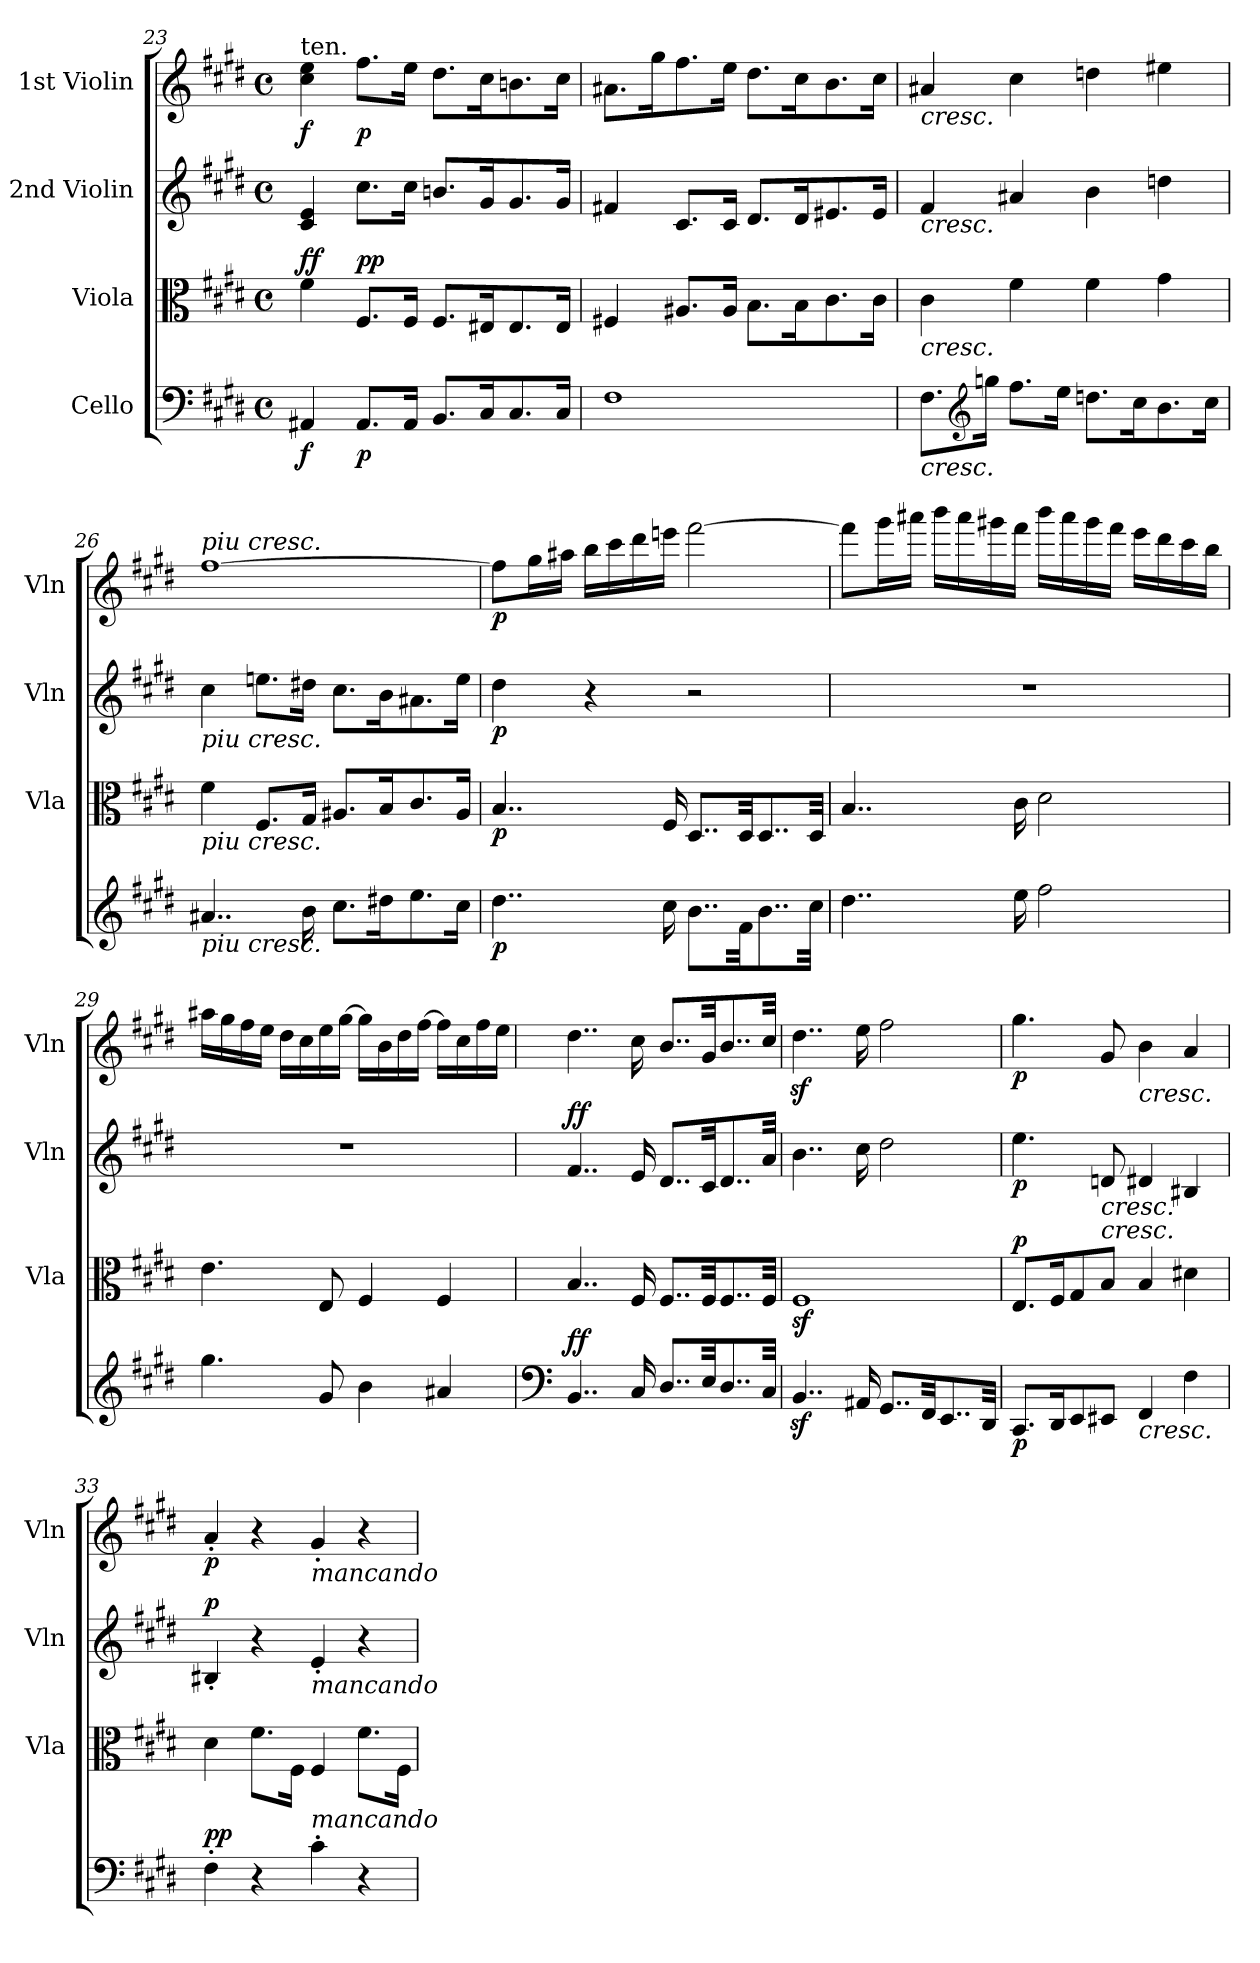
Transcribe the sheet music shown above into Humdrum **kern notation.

**kern	**dynam	**kern	**dynam	**kern	**dynam	**kern	**dynam
*part4	*part4	*part3	*part3	*part2	*part2	*part1	*part1
*staff4	*staff4	*staff3	*staff3	*staff2	*staff2	*staff1	*staff1
*I"Cello	*	*I"Viola	*	*I"2nd Violin	*	*I"1st Violin	*
*	*	*I'Vla	*	*I'Vln	*	*I'Vln	*
*clefF4	*	*clefC3	*	*clefG2	*	*clefG2	*
*k[f#c#g#d#]	*	*k[f#c#g#d#]	*	*k[f#c#g#d#]	*	*k[f#c#g#d#]	*
*M4/4	*	*M4/4	*	*M4/4	*	*M4/4	*
*met(c)	*	*met(c)	*	*met(c)	*	*met(c)	*
=23	=23	=23	=23	=23	=23	=23	=23
!	!	!	!	!	!	!LO:TX:a:t=ten.	!
!	!LO:DY:b	!	!LO:DY:b	!	!	!	!
!	!	!	!LO:DY:n=1:a	!	!	!	!LO:DY:b
4AA#X/	f	4f#\	f f	4c#/ 4e/	.	4cc#\ 4ee\	f
!	!LO:DY:b	!	!LO:DY:n=2:b	!	!	!	!
!	!	!	!LO:DY:n=3:a	!	!	!	!LO:DY:b
8.AA#/L	p	8.F#/L	p p	8.cc#\L	.	8.ff#\L	p
16AA#/Jk	.	16F#/Jk	.	16cc#\Jk	.	16ee\Jk	.
8.BB/L	.	8.F#/L	.	8.bn/L	.	8.dd#\L	.
16C#/K	.	16E#X/K	.	16g#/K	.	16cc#\K	.
8.C#/	.	8.E#/	.	8.g#/	.	8.bn\	.
16C#/Jk	.	16E#/Jk	.	16g#/Jk	.	16cc#\Jk	.
=24	=24	=24	=24	=24	=24	=24	=24
1F#	.	4F#X/	.	4f#X/	.	8.a#X\L	.
.	.	.	.	.	.	16gg#\K	.
.	.	8.A#X/L	.	8.c#/L	.	8.ff#\	.
.	.	16A#/Jk	.	16c#/Jk	.	16ee\Jk	.
.	.	8.B\L	.	8.d#/L	.	8.dd#\L	.
.	.	16B\K	.	16d#/K	.	16cc#\K	.
.	.	8.c#\	.	8.e#X/	.	8.b\	.
.	.	16c#\Jk	.	16e#/Jk	.	16cc#\Jk	.
=25	=25	=25	=25	=25	=25	=25	=25
!	!	!	!	!	!	!LO:TX:b:i:t=cresc.	!
!	!	!	!	!LO:TX:b:i:t=cresc.	!	!	!
!	!	!LO:TX:b:i:t=cresc.	!	!	!	!	!
!LO:TX:b:i:t=cresc.	!	!	!	!	!	!	!
8.F#\L	.	4c#\	.	4f#/	.	4a#X/	.
*clefG2	*	*	*	*	*	*	*
16ggn\Jk	.	.	.	.	.	.	.
8.ff#\L	.	4f#\	.	4a#X/	.	4cc#\	.
16ee\Jk	.	.	.	.	.	.	.
8.ddn\L	.	4f#\	.	4b\	.	4ddn\	.
16cc#\K	.	.	.	.	.	.	.
8.b\	.	4g#\	.	4ddn\	.	4ee#X\	.
16cc#\Jk	.	.	.	.	.	.	.
=26	=26	=26	=26	=26	=26	=26	=26
!	!	!	!	!	!	!LO:TX:a:i:t=piu cresc.	!
!	!	!	!	!LO:TX:b:i:t=piu cresc.	!	!	!
!	!	!LO:TX:b:i:t=piu cresc.	!	!	!	!	!
!LO:TX:b:i:t=piu cresc.	!	!	!	!	!	!	!
4..a#X/	.	4f#\	.	4cc#\	.	[1ff#	.
.	.	8.F#/L	.	8.een\L	.	.	.
16b\	.	16G#/Jk	.	16dd#X\Jk	.	.	.
8.cc#\L	.	8.A#X/L	.	8.cc#\L	.	.	.
16dd#X\K	.	16B/K	.	16b\K	.	.	.
8.ee\	.	8.c#/	.	8.a#X\	.	.	.
16cc#\Jk	.	16A#/Jk	.	16ee\Jk	.	.	.
=27	=27	=27	=27	=27	=27	=27	=27
!	!LO:DY:b	!	!LO:DY:b	!	!LO:DY:b	!	!LO:DY:b
4..dd#\	p	4..B/	p	4dd#\	p	8ff#\L]	p
.	.	.	.	.	.	16gg#\L	.
.	.	.	.	.	.	16aa#X\JJ	.
.	.	.	.	4r	.	16bb\LL	.
.	.	.	.	.	.	16ccc#\	.
.	.	.	.	.	.	16ddd#\	.
16cc#\	.	16F#/	.	.	.	16eeen\JJ	.
8..b\L	.	8..D#/L	.	2r	.	[2fff#\	.
32f#\KK	.	32D#/KK	.	.	.	.	.
8..b\	.	8..D#/	.	.	.	.	.
32cc#\Jkk	.	32D#/Jkk	.	.	.	.	.
=28	=28	=28	=28	=28	=28	=28	=28
4..dd#\	.	4..B/	.	1r	.	8fff#\L]	.
.	.	.	.	.	.	16ggg#\L	.
.	.	.	.	.	.	16aaa#X\JJ	.
.	.	.	.	.	.	16bbb\LL	.
.	.	.	.	.	.	16aaa#\	.
.	.	.	.	.	.	16ggg#X\	.
16ee\	.	16c#\	.	.	.	16fff#\JJ	.
2ff#\	.	2d#\	.	.	.	16bbb\LL	.
.	.	.	.	.	.	16aaa#\	.
.	.	.	.	.	.	16ggg#\	.
.	.	.	.	.	.	16fff#\JJ	.
.	.	.	.	.	.	16eee\LL	.
.	.	.	.	.	.	16ddd#\	.
.	.	.	.	.	.	16ccc#\	.
.	.	.	.	.	.	16bb\JJ	.
=29	=29	=29	=29	=29	=29	=29	=29
4.gg#\	.	4.e\	.	1r	.	16aa#X\LL	.
.	.	.	.	.	.	16gg#\	.
.	.	.	.	.	.	16ff#\	.
.	.	.	.	.	.	16ee\JJ	.
.	.	.	.	.	.	16dd#\LL	.
.	.	.	.	.	.	16cc#\	.
8g#/	.	8E/	.	.	.	16ee\	.
.	.	.	.	.	.	[16gg#\JJ	.
4b\	.	4F#/	.	.	.	16gg#\LL]	.
.	.	.	.	.	.	16b\	.
.	.	.	.	.	.	16dd#\	.
.	.	.	.	.	.	[16ff#\JJ	.
4a#X/	.	4F#/	.	.	.	16ff#\LL]	.
.	.	.	.	.	.	16cc#\	.
.	.	.	.	.	.	16ff#\	.
.	.	.	.	.	.	16ee\JJ	.
=30	=30	=30	=30	=30	=30	=30	=30
*clefF4	*	*	*	*	*	*	*
!	!LO:DY:b	!	!	!	!	!	!
!	!LO:DY:n=1:a	!	!	!	!LO:DY:b	!	!
!	!	!	!	!	!LO:DY:n=1:a	!	!
4..BB/	f f	4..B/	.	4..f#/	f f	4..dd#\	.
16C#/	.	16F#/	.	16e/	.	16cc#\	.
8..D#/L	.	8..F#/L	.	8..d#/L	.	8..b/L	.
32E/KK	.	32F#/KK	.	32c#/KK	.	32g#/KK	.
8..D#/	.	8..F#/	.	8..d#/	.	8..b/	.
32C#/Jkk	.	32F#/Jkk	.	32a/Jkk	.	32cc#/Jkk	.
=31	=31	=31	=31	=31	=31	=31	=31
4..BBz>/	.	1F#z>	.	4..b\	.	4..dd#z<\	.
16AA#X/	.	.	.	16cc#\	.	16ee\	.
8..GG#/L	.	.	.	2dd#\	.	2ff#\	.
32FF#/KK	.	.	.	.	.	.	.
8..EE/	.	.	.	.	.	.	.
32DD#/Jkk	.	.	.	.	.	.	.
=32	=32	=32	=32	=32	=32	=32	=32
!	!LO:DY:b	!	!LO:DY:a	!	!LO:DY:b	!	!LO:DY:b
8.CC#/L	p	8.E/L	p	4.ee\	p	4.gg#\	p
16DD#/K	.	16F#/K	.	.	.	.	.
8EE/	.	8G#/	.	.	.	.	.
!	!	!	!	!LO:TX:b:i:t=cresc.	!	!	!
!	!	!LO:TX:a:i:t=cresc.	!	!	!	!	!
8EE#X/J	.	8B/J	.	8dn/	.	8g#/	.
!	!	!	!	!	!	!LO:TX:b:i:t=cresc.	!
!LO:TX:b:i:t=cresc.	!	!	!	!	!	!	!
4FF#/	.	4B/	.	4d#X/	.	4b\	.
4F#\	.	4d#X\	.	4B#X/	.	4a/	.
=33	=33	=33	=33	=33	=33	=33	=33
!	!LO:DY:a	!	!	!	!	!	!
!	!LO:DY:n=1:a	!	!	!	!LO:DY:a	!	!LO:DY:b
4F#'\	p p	4d#\	.	4B#X'/	p	4a'/	p
4r	.	8.f#\L	.	4r	.	4r	.
.	.	16F#\Jk	.	.	.	.	.
!	!	!	!	!	!	!LO:TX:b:i:t=mancando	!
!	!	!	!	!LO:TX:b:i:t=mancando	!	!	!
!LO:TX:a:i:t=mancando	!	!	!	!	!	!	!
4c#'\	.	4F#/	.	4e'/	.	4g#'/	.
4r	.	8.f#\L	.	4r	.	4r	.
.	.	16F#\Jk	.	.	.	.	.
=	=	=	=	=	=	=	=
*-	*-	*-	*-	*-	*-	*-	*-
